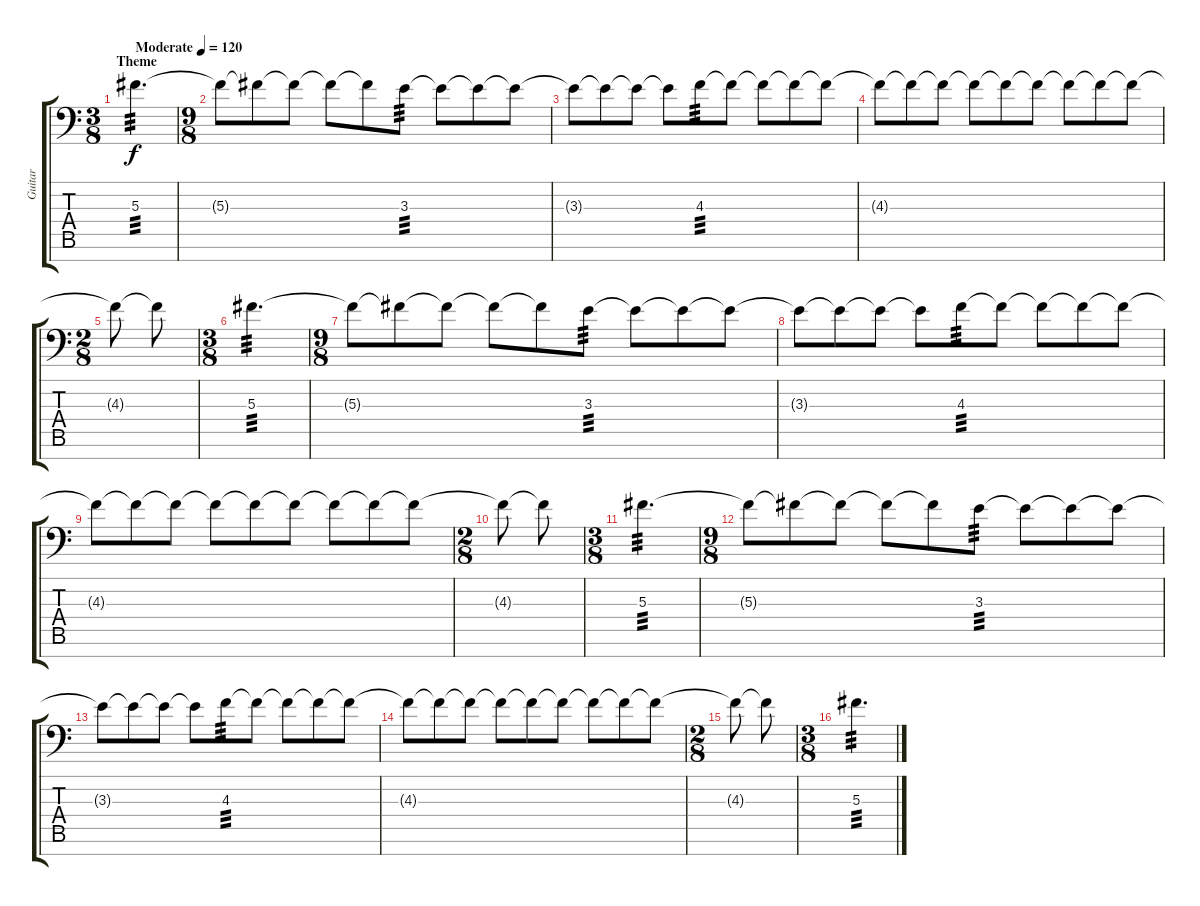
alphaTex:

\track ("Guitar" "Guitar") {instrument overdrivenguitar}
\staff {score tabs}
\tuning (Bb3 Gb3 Db3 Ab2 Eb2 Bb1 F1) {hide}
\ts (3 8)
\section ("" "Theme")
\tempo (120 "Moderate")
\clef f4
\ks c
5.3.4{d tp 3 dy f instrument overdrivenguitar} |
\ts (9 8)
5.3{t}.8 5.3{t}.8 5.3{t}.8 5.3{t}.8 5.3{t}.8 3.3.8{tp 3} 3.3{t}.8 3.3{t}.8 3.3{t}.8 |
3.3{t}.8 3.3{t}.8 3.3{t}.8 3.3{t}.8 4.3.8{tp 3} 4.3{t}.8 4.3{t}.8 4.3{t}.8 4.3{t}.8 |
4.3{t}.8 4.3{t}.8 4.3{t}.8 4.3{t}.8 4.3{t}.8 4.3{t}.8 4.3{t}.8 4.3{t}.8 4.3{t}.8 |
\ts (2 8)
4.3{t}.8 4.3{t}.8 |
\ts (3 8)
5.3.4{d tp 3} |
\ts (9 8)
5.3{t}.8 5.3{t}.8 5.3{t}.8 5.3{t}.8 5.3{t}.8 3.3.8{tp 3} 3.3{t}.8 3.3{t}.8 3.3{t}.8 |
3.3{t}.8 3.3{t}.8 3.3{t}.8 3.3{t}.8 4.3.8{tp 3} 4.3{t}.8 4.3{t}.8 4.3{t}.8 4.3{t}.8 |
4.3{t}.8 4.3{t}.8 4.3{t}.8 4.3{t}.8 4.3{t}.8 4.3{t}.8 4.3{t}.8 4.3{t}.8 4.3{t}.8 |
\ts (2 8)
4.3{t}.8 4.3{t}.8 |
\ts (3 8)
5.3.4{d tp 3} |
\ts (9 8)
5.3{t}.8 5.3{t}.8 5.3{t}.8 5.3{t}.8 5.3{t}.8 3.3.8{tp 3} 3.3{t}.8 3.3{t}.8 3.3{t}.8 |
3.3{t}.8 3.3{t}.8 3.3{t}.8 3.3{t}.8 4.3.8{tp 3} 4.3{t}.8 4.3{t}.8 4.3{t}.8 4.3{t}.8 |
4.3{t}.8 4.3{t}.8 4.3{t}.8 4.3{t}.8 4.3{t}.8 4.3{t}.8 4.3{t}.8 4.3{t}.8 4.3{t}.8 |
\ts (2 8)
4.3{t}.8 4.3{t}.8 |
\ts (3 8)
5.3.4{d tp 3}
